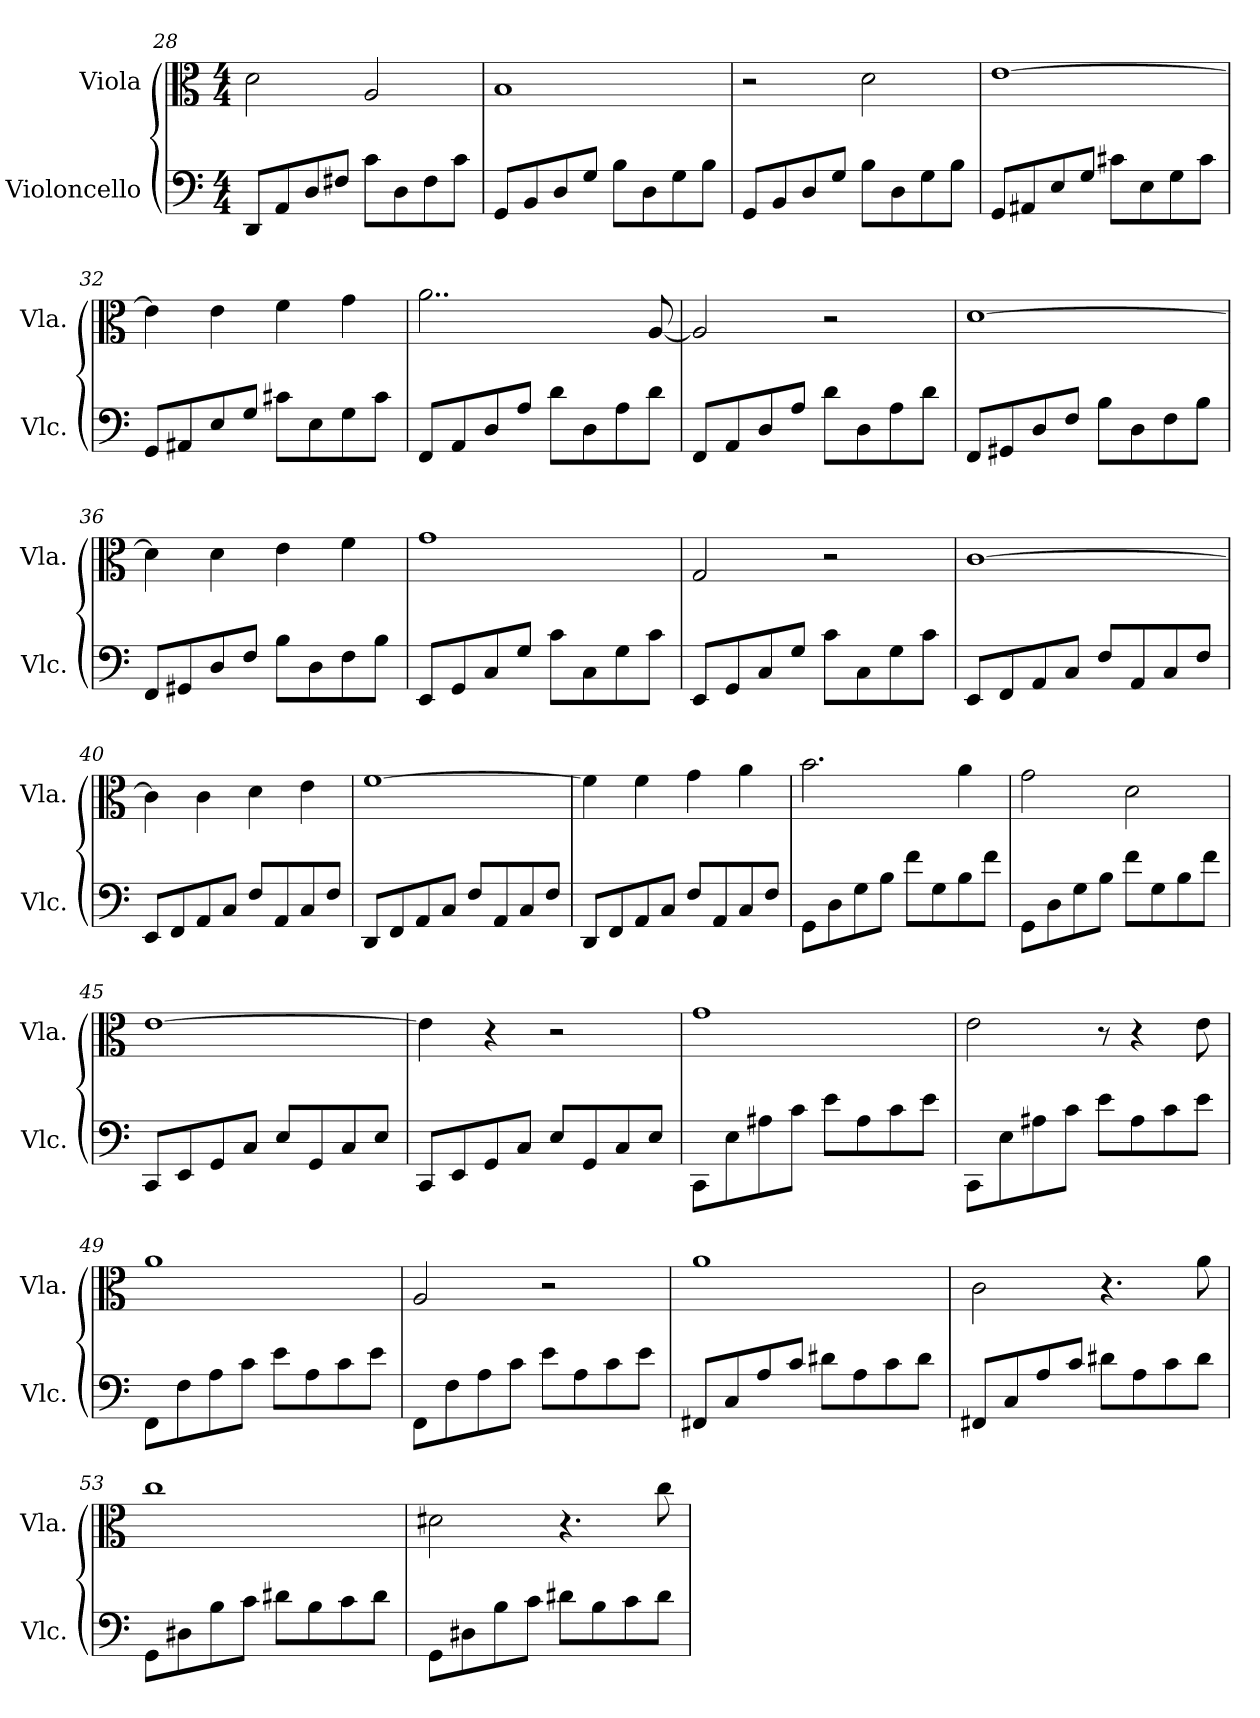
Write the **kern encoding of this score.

**kern	**kern
*part2	*part1
*staff2	*staff1
*I"Violoncello	*I"Viola
*I'Vlc.	*I'Vla.
*clefF4	*clefC3
*k[]	*k[]
*C:	*C:
*M4/4	*M4/4
=28	=28
8DD/L	2d\
8AA/	.
8D/	.
8F#X/J	.
8c\L	2A/
8D\	.
8F#\	.
8c\J	.
!!LO:LB:g=z
=29	=29
8GG/L	1B
8BB/	.
8D/	.
8G/J	.
8B\L	.
8D\	.
8G\	.
8B\J	.
=30	=30
8GG/L	2r
8BB/	.
8D/	.
8G/J	.
8B\L	2d\
8D\	.
8G\	.
8B\J	.
=31	=31
8GG/L	[1e
8AA#X/	.
8E/	.
8G/J	.
8c#X\L	.
8E\	.
8G\	.
8c#\J	.
=32	=32
8GG/L	4e\]
8AA#X/	.
8E/	4e\
8G/J	.
8c#X\L	4f\
8E\	.
8G\	4g\
8c#\J	.
!!LO:LB:g=z
=33	=33
8FF/L	2..a\
8AA/	.
8D/	.
8A/J	.
8d\L	.
8D\	.
8A\	.
8d\J	[8A/
=34	=34
8FF/L	2A/]
8AA/	.
8D/	.
8A/J	.
8d\L	2r
8D\	.
8A\	.
8d\J	.
=35	=35
8FF/L	[1d
8GG#X/	.
8D/	.
8F/J	.
8B\L	.
8D\	.
8F\	.
8B\J	.
=36	=36
8FF/L	4d\]
8GG#X/	.
8D/	4d\
8F/J	.
8B\L	4e\
8D\	.
8F\	4f\
8B\J	.
!!LO:LB:g=z
=37	=37
8EE/L	1g
8GG/	.
8C/	.
8G/J	.
8c\L	.
8C\	.
8G\	.
8c\J	.
=38	=38
8EE/L	2G/
8GG/	.
8C/	.
8G/J	.
8c\L	2r
8C\	.
8G\	.
8c\J	.
=39	=39
8EE/L	[1c
8FF/	.
8AA/	.
8C/J	.
8F/L	.
8AA/	.
8C/	.
8F/J	.
=40	=40
8EE/L	4c\]
8FF/	.
8AA/	4c\
8C/J	.
8F/L	4d\
8AA/	.
8C/	4e\
8F/J	.
=41	=41
8DD/L	[1f
8FF/	.
8AA/	.
8C/J	.
8F/L	.
8AA/	.
8C/	.
8F/J	.
!!LO:LB:g=z
=42	=42
8DD/L	4f\]
8FF/	.
8AA/	4f\
8C/J	.
8F/L	4g\
8AA/	.
8C/	4a\
8F/J	.
=43	=43
8GG\L	2.b\
8D\	.
8G\	.
8B\J	.
8f\L	.
8G\	.
8B\	4a\
8f\J	.
=44	=44
8GG\L	2g\
8D\	.
8G\	.
8B\J	.
8f\L	2d\
8G\	.
8B\	.
8f\J	.
=45	=45
8CC/L	[1e
8EE/	.
8GG/	.
8C/J	.
8E/L	.
8GG/	.
8C/	.
8E/J	.
=46	=46
8CC/L	4e\]
8EE/	.
8GG/	4r
8C/J	.
8E/L	2r
8GG/	.
8C/	.
8E/J	.
!!LO:PB:g=z
=47	=47
8CC\L	1g
8E\	.
8A#X\	.
8c\J	.
8e\L	.
8A#\	.
8c\	.
8e\J	.
=48	=48
8CC\L	2e\
8E\	.
8A#X\	.
8c\J	.
8e\L	8r
8A#\	4r
8c\	.
8e\J	8e\
=49	=49
8FF\L	1a
8F\	.
8A\	.
8c\J	.
8e\L	.
8A\	.
8c\	.
8e\J	.
=50	=50
8FF\L	2A/
8F\	.
8A\	.
8c\J	.
8e\L	2r
8A\	.
8c\	.
8e\J	.
!!LO:LB:g=z
=51	=51
8FF#X/L	1a
8C/	.
8A/	.
8c/J	.
8d#X\L	.
8A\	.
8c\	.
8d#\J	.
=52	=52
8FF#X/L	2c\
8C/	.
8A/	.
8c/J	.
8d#X\L	4.r
8A\	.
8c\	.
8d#\J	8a\
=53	=53
8GG\L	1cc
8D#X\	.
8B\	.
8c\J	.
8d#X\L	.
8B\	.
8c\	.
8d#\J	.
=54	=54
8GG\L	2d#X\
8D#X\	.
8B\	.
8c\J	.
8d#X\L	4.r
8B\	.
8c\	.
8d#\J	8cc\
=	=
*-	*-
